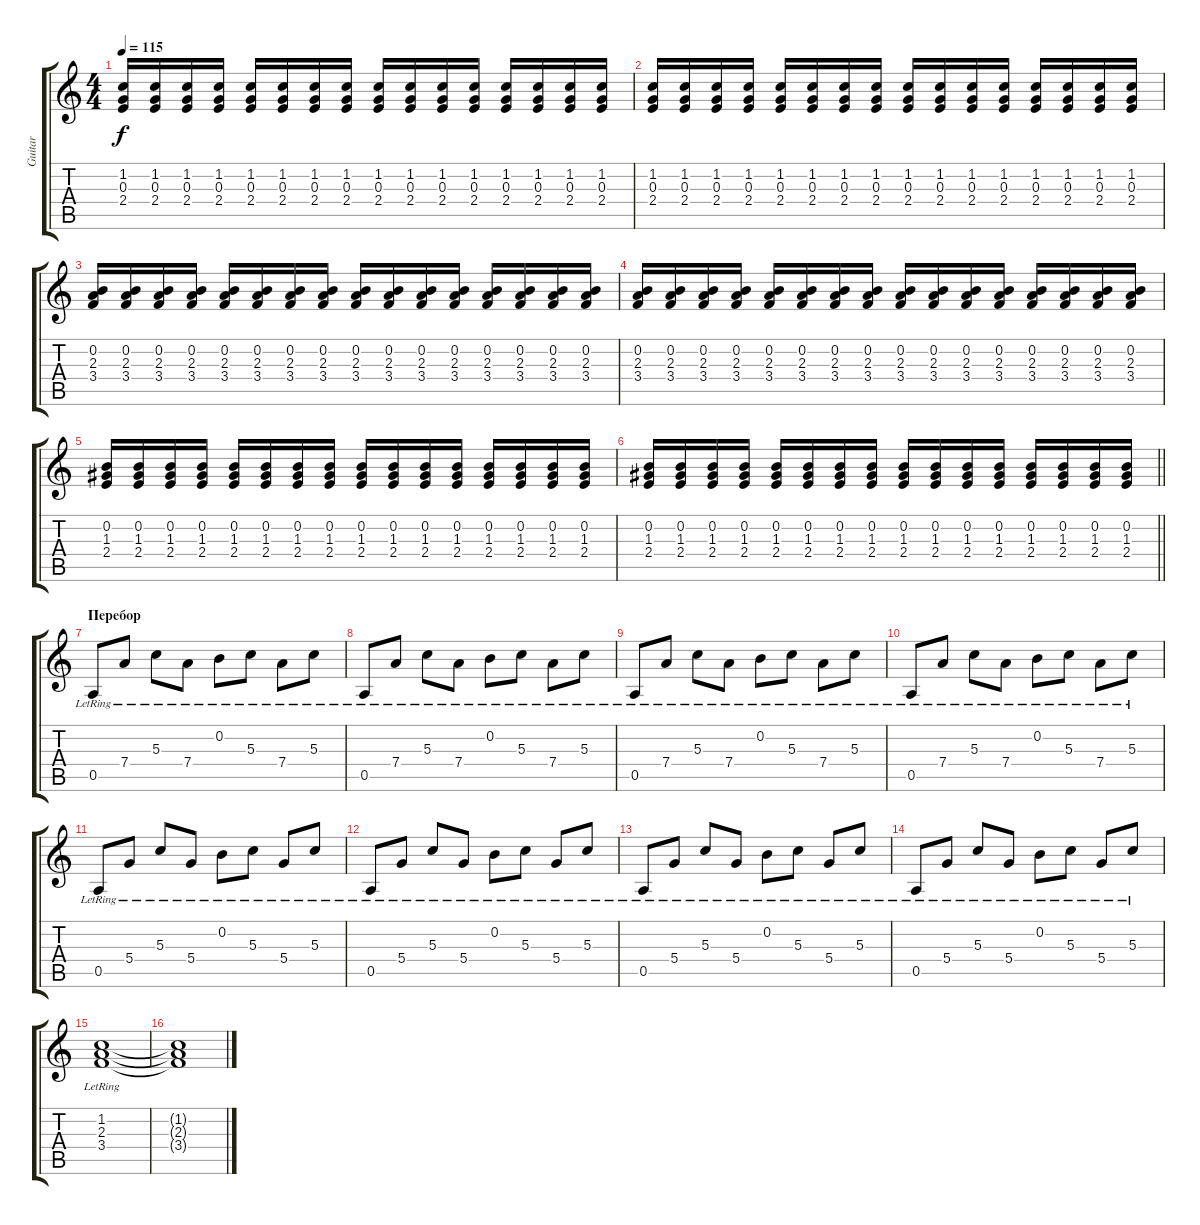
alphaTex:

\track ("Guitar" "Guitar") {instrument electricguitarclean}
\staff {score tabs}
\tuning (E4 B3 G3 D3 A2 E2) {hide}
\ts (4 4)
\tempo 115
\clef g2
\ks c
(1.2 0.3 2.4).16{dy f} (1.2 0.3 2.4).16 (1.2 0.3 2.4).16 (1.2 0.3 2.4).16 (1.2 0.3 2.4).16 (1.2 0.3 2.4).16 (1.2 0.3 2.4).16 (1.2 0.3 2.4).16 (1.2 0.3 2.4).16 (1.2 0.3 2.4).16 (1.2 0.3 2.4).16 (1.2 0.3 2.4).16 (1.2 0.3 2.4).16 (1.2 0.3 2.4).16 (1.2 0.3 2.4).16 (1.2 0.3 2.4).16 |
(1.2 0.3 2.4).16 (1.2 0.3 2.4).16 (1.2 0.3 2.4).16 (1.2 0.3 2.4).16 (1.2 0.3 2.4).16 (1.2 0.3 2.4).16 (1.2 0.3 2.4).16 (1.2 0.3 2.4).16 (1.2 0.3 2.4).16 (1.2 0.3 2.4).16 (1.2 0.3 2.4).16 (1.2 0.3 2.4).16 (1.2 0.3 2.4).16 (1.2 0.3 2.4).16 (1.2 0.3 2.4).16 (1.2 0.3 2.4).16 |
(0.2 2.3 3.4).16 (0.2 2.3 3.4).16 (0.2 2.3 3.4).16 (0.2 2.3 3.4).16 (0.2 2.3 3.4).16 (0.2 2.3 3.4).16 (0.2 2.3 3.4).16 (0.2 2.3 3.4).16 (0.2 2.3 3.4).16 (0.2 2.3 3.4).16 (0.2 2.3 3.4).16 (0.2 2.3 3.4).16 (0.2 2.3 3.4).16 (0.2 2.3 3.4).16 (0.2 2.3 3.4).16 (0.2 2.3 3.4).16 |
(0.2 2.3 3.4).16 (0.2 2.3 3.4).16 (0.2 2.3 3.4).16 (0.2 2.3 3.4).16 (0.2 2.3 3.4).16 (0.2 2.3 3.4).16 (0.2 2.3 3.4).16 (0.2 2.3 3.4).16 (0.2 2.3 3.4).16 (0.2 2.3 3.4).16 (0.2 2.3 3.4).16 (0.2 2.3 3.4).16 (0.2 2.3 3.4).16 (0.2 2.3 3.4).16 (0.2 2.3 3.4).16 (0.2 2.3 3.4).16 |
(0.2 1.3 2.4).16 (0.2 1.3 2.4).16 (0.2 1.3 2.4).16 (0.2 1.3 2.4).16 (0.2 1.3 2.4).16 (0.2 1.3 2.4).16 (0.2 1.3 2.4).16 (0.2 1.3 2.4).16 (0.2 1.3 2.4).16 (0.2 1.3 2.4).16 (0.2 1.3 2.4).16 (0.2 1.3 2.4).16 (0.2 1.3 2.4).16 (0.2 1.3 2.4).16 (0.2 1.3 2.4).16 (0.2 1.3 2.4).16 |
\barLineRight lightlight
(0.2 1.3 2.4).16 (0.2 1.3 2.4).16 (0.2 1.3 2.4).16 (0.2 1.3 2.4).16 (0.2 1.3 2.4).16 (0.2 1.3 2.4).16 (0.2 1.3 2.4).16 (0.2 1.3 2.4).16 (0.2 1.3 2.4).16 (0.2 1.3 2.4).16 (0.2 1.3 2.4).16 (0.2 1.3 2.4).16 (0.2 1.3 2.4).16 (0.2 1.3 2.4).16 (0.2 1.3 2.4).16 (0.2 1.3 2.4).16 |
\section ("" "Перебор")
0.5{lr}.8 7.4{lr}.8 5.3{lr}.8 7.4{lr}.8 0.2{lr}.8 5.3{lr}.8 7.4{lr}.8 5.3{lr}.8 |
0.5{lr}.8 7.4{lr}.8 5.3{lr}.8 7.4{lr}.8 0.2{lr}.8 5.3{lr}.8 7.4{lr}.8 5.3{lr}.8 |
0.5{lr}.8 7.4{lr}.8 5.3{lr}.8 7.4{lr}.8 0.2{lr}.8 5.3{lr}.8 7.4{lr}.8 5.3{lr}.8 |
0.5{lr}.8 7.4{lr}.8 5.3{lr}.8 7.4{lr}.8 0.2{lr}.8 5.3{lr}.8 7.4{lr}.8 5.3{lr}.8 |
0.5{lr}.8 5.4{lr}.8 5.3{lr}.8 5.4{lr}.8 0.2{lr}.8 5.3{lr}.8 5.4{lr}.8 5.3{lr}.8 |
0.5{lr}.8 5.4{lr}.8 5.3{lr}.8 5.4{lr}.8 0.2{lr}.8 5.3{lr}.8 5.4{lr}.8 5.3{lr}.8 |
0.5{lr}.8 5.4{lr}.8 5.3{lr}.8 5.4{lr}.8 0.2{lr}.8 5.3{lr}.8 5.4{lr}.8 5.3{lr}.8 |
0.5{lr}.8 5.4{lr}.8 5.3{lr}.8 5.4{lr}.8 0.2{lr}.8 5.3{lr}.8 5.4{lr}.8 5.3{lr}.8 |
(1.2{lr} 2.3{lr} 3.4{lr}).1 |
(1.2{t} 2.3{t} 3.4{t}).1
